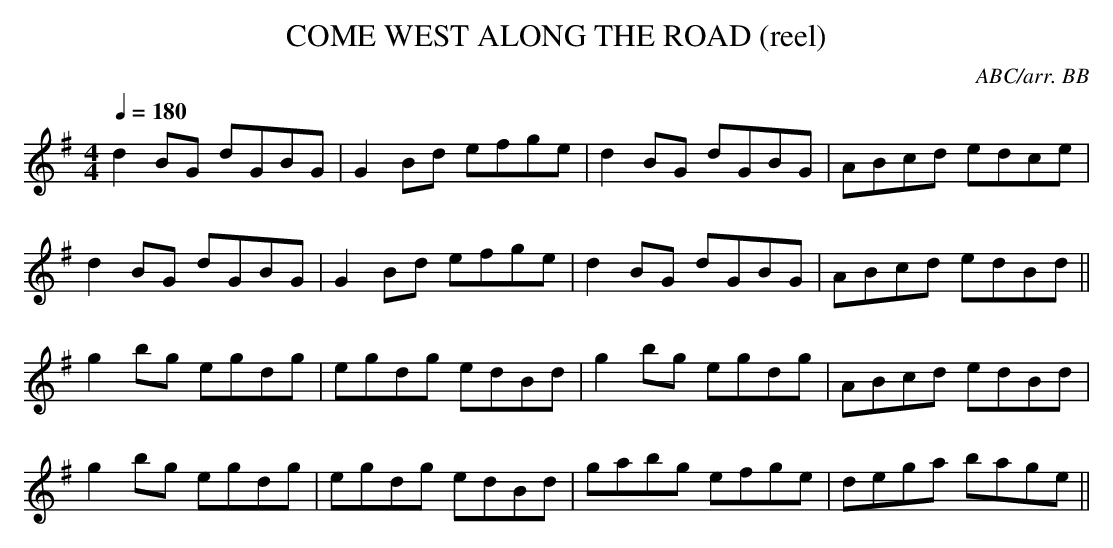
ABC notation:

X:1
T:COME WEST ALONG THE ROAD (reel)
C:ABC/arr. BB
M:4/4
L:1/8
Q:1/4=180
K:G
d2 BG dGBG|G2Bd efge|d2 BG dGBG|ABcd edce|
d2 BG dGBG|G2Bd efge|d2 BG dGBG|ABcd edBd||
g2 bg egdg|egdg edBd|g2 bg egdg|ABcd edBd|
g2 bg egdg|egdg edBd|gabg efge|dega bage||
